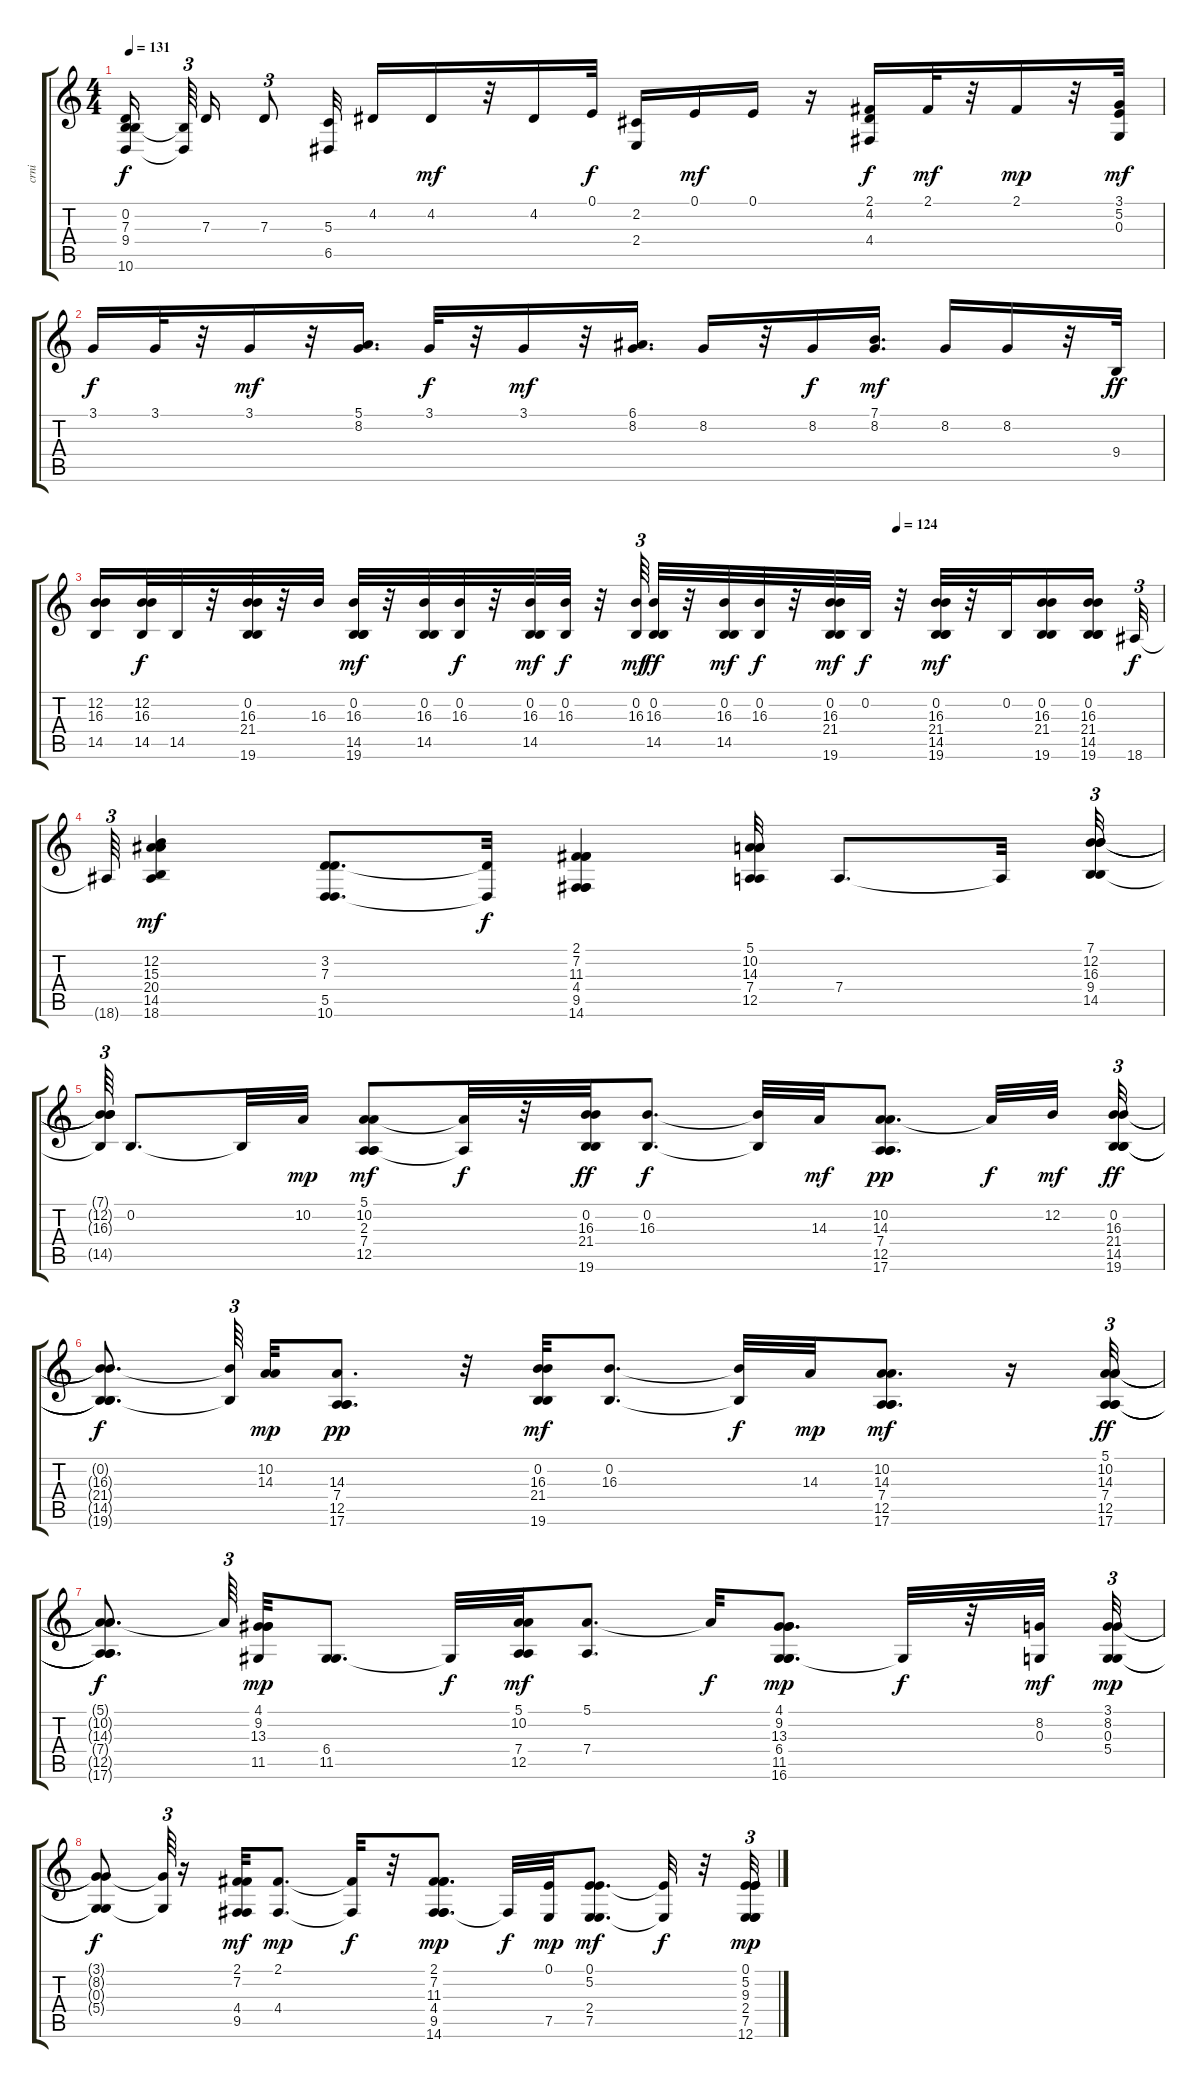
\track ("crni" "crni") {instrument frenchhorn}
\staff {score tabs}
\tuning (E4 B3 G3 D3 A2 E2) {hide}
\ts (4 4)
\tempo 131
\clef g2
\ks c
(0.2{t} 7.3{t} 9.4{t} 10.6{t}).16{dy f} (9.4{t} 10.6{t}).64{tu (3 2)} 7.3.16 7.3.8{tu (3 2)} (5.3 6.5).32 4.2.16 4.2.16{dy mf} r.32 4.2.16 0.1.32{dy f} (2.2 2.4).16 0.1.16{dy mf} 0.1.16 r.16 (2.1 4.2 4.4).16{dy f} 2.1.32{dy mf} r.32 2.1.16{dy mp} r.32 (3.1 5.2 0.3).32{dy mf} |
3.1.16{dy f} 3.1.32 r.32 3.1.16{dy mf} r.32 (5.1 8.2).16{d} 3.1.32{dy f} r.32 3.1.16{dy mf} r.32 (6.1 8.2).16{d} 8.2.16 r.32 8.2.16{dy f} (7.1 8.2).16{d dy mf} 8.2.16 8.2.16 r.32 9.4.32{dy ff} |
\tempo (124 0.75)
(12.2 16.3 14.5).16 (12.2 16.3 14.5).32{dy f} 14.5.32 r.32 (0.2 16.3 21.4 19.6).32 r.32 16.3.32 (0.2 16.3 14.5 19.6).32{dy mf} r.32 (0.2 16.3 14.5).32 (0.2 16.3).32{dy f} r.32 (0.2 16.3 14.5).32{dy mf} (0.2 16.3).32{dy f} r.32 (0.2 16.3).64{tu (3 2) dy mf} (0.2 16.3 14.5).32{dy ff} r.32 (0.2 16.3 14.5).32{dy mf} (0.2 16.3).32{dy f} r.32 (0.2 16.3 21.4 19.6).32{dy mf} 0.2.32{dy f} r.32 (0.2 16.3 21.4 14.5 19.6).32{dy mf} r.32 0.2.32 (0.2 16.3 21.4 19.6).16 (0.2 16.3 21.4 14.5 19.6).16 18.6.32{tu (3 2) dy f} |
18.6{t}.64{tu (3 2)} (12.2 15.3 20.4 14.5 18.6).4{dy mf} (3.2 7.3 5.5 10.6).8{d} (7.3{t} 10.6{t}).32{dy f} (2.1 7.2 11.3 4.4 9.5 14.6).4 (5.1 10.2 14.3 7.4 12.5).32 7.4.8{d} 7.4{t}.32 (7.1 12.2 16.3 9.4 14.5).32{tu (3 2)} |
(7.1{t} 12.2{t} 16.3{t} 14.5{t}).64{tu (3 2)} 0.2.8{d} 0.2{t}.32 10.2.32{dy mp} (5.1 10.2 2.3 7.4 12.5).8{dy mf} (10.2{t} 12.5{t}).32{dy f} r.32 (0.2 16.3 21.4 19.6).32{dy ff} (0.2 16.3).8{d dy f} (0.2{t} 16.3{t}).32 14.3.32{dy mf} (10.2 14.3 7.4 12.5 17.6).8{d dy pp} 14.3{t}.32{dy f} 12.2.32{dy mf} (0.2 16.3 21.4 14.5 19.6).32{tu (3 2) dy ff} |
(0.2{t} 16.3{t} 21.4{t} 14.5{t} 19.6{t}).8{d dy f} (21.4{t} 19.6{t}).64{tu (3 2)} (10.2 14.3).32{dy mp} (14.3 7.4 12.5 17.6).8{d dy pp} r.32 (0.2 16.3 21.4 19.6).32{dy mf} (0.2 16.3).8{d} (0.2{t} 16.3{t}).32{dy f} 14.3.32{dy mp} (10.2 14.3 7.4 12.5 17.6).8{d dy mf} r.16 (5.1 10.2 14.3 7.4 12.5 17.6).32{tu (3 2) dy ff} |
(5.1{t} 10.2{t} 14.3{t} 7.4{t} 12.5{t} 17.6{t}).8{d dy f} 14.3{t}.64{tu (3 2)} (4.1 9.2 13.3 11.5).32{dy mp} (6.4 11.5).8{d} 11.5{t}.32{dy f} (5.1 10.2 7.4 12.5).32{dy mf} (5.1 7.4).8{d} 5.1{t}.32{dy f} (4.1 9.2 13.3 6.4 11.5 16.6).8{d dy mp} 16.6{t}.32{dy f} r.32 (8.2 0.3).32{dy mf} (3.1 8.2 0.3 5.4).32{tu (3 2) dy mp} |
(3.1{t} 8.2{t} 0.3{t} 5.4{t}).8{dy f} (8.2{t} 5.4{t}).64{tu (3 2)} r.16 (2.1 7.2 4.4 9.5).32{dy mf} (2.1 4.4).8{d dy mp} (2.1{t} 4.4{t}).32{dy f} r.32 (2.1 7.2 11.3 4.4 9.5 14.6).8{d dy mp} 14.6{t}.32{dy f} (0.1 7.5).32{dy mp} (0.1 5.2 2.4 7.5).8{d dy mf} (5.2{t} 7.5{t}).32{dy f} r.32 (0.1 5.2 9.3 2.4 7.5 12.6).32{tu (3 2) dy mp}
